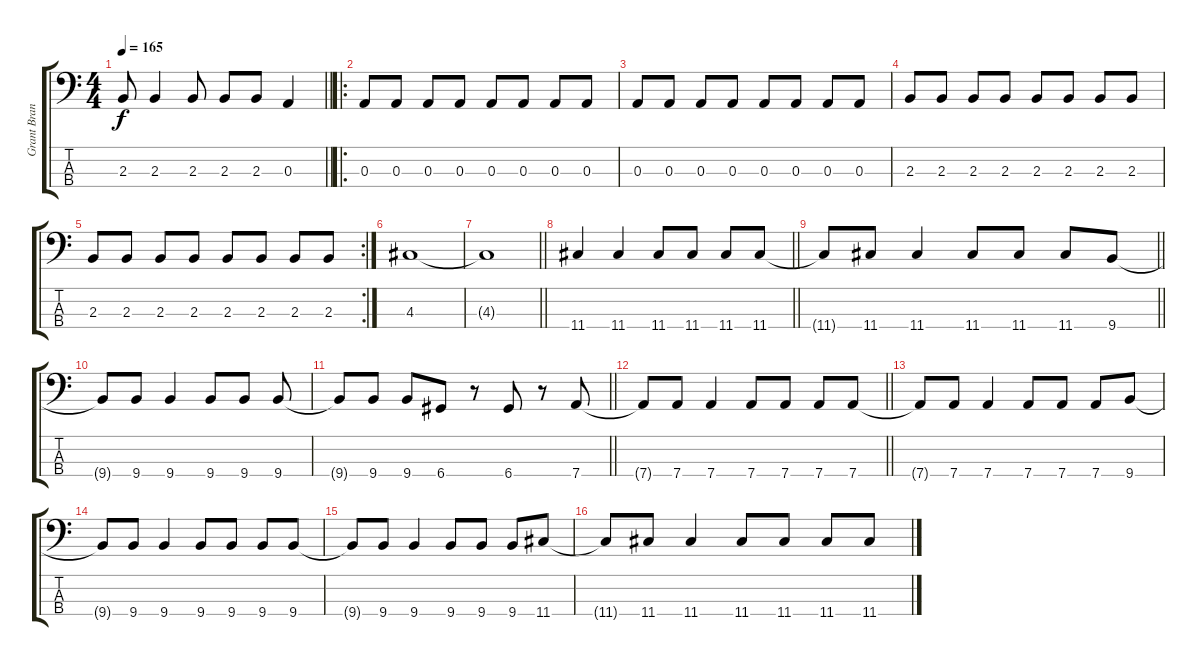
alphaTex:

\track ("Grant Brandell" "Grant Bran") {instrument electricbassfinger}
\staff {score tabs}
\tuning (G2 D2 A1 D1) {hide}
\ts (4 4)
\tempo 165
\clef f4
\barLineRight lightlight
\ks c
2.3.8{dy f} 2.3.4 2.3.8 2.3.8 2.3.8 0.3.4 |
\ro
\section ("" "")
0.3.8 0.3.8 0.3.8 0.3.8 0.3.8 0.3.8 0.3.8 0.3.8 |
0.3.8 0.3.8 0.3.8 0.3.8 0.3.8 0.3.8 0.3.8 0.3.8 |
2.3.8 2.3.8 2.3.8 2.3.8 2.3.8 2.3.8 2.3.8 2.3.8 |
\rc 2
2.3.8 2.3.8 2.3.8 2.3.8 2.3.8 2.3.8 2.3.8 2.3.8 |
4.3.1 |
\barLineRight lightlight
4.3{t}.1 |
\section ("" "")
\barLineRight lightlight
11.4.4 11.4.4 11.4.8 11.4.8 11.4.8 11.4.8 |
\section ("" "")
\barLineRight lightlight
11.4{t}.8 11.4.8 11.4.4 11.4.8 11.4.8 11.4.8 9.4.8 |
\section ("" "")
9.4{t}.8 9.4.8 9.4.4 9.4.8 9.4.8 9.4.8 |
\barLineRight lightlight
9.4{t}.8 9.4.8 9.4.8 6.4.8 r.8 6.4.8 r.8 7.4.8 |
\section ("" "")
\barLineRight lightlight
7.4{t}.8 7.4.8 7.4.4 7.4.8 7.4.8 7.4.8 7.4.8 |
\section ("" "")
7.4{t}.8 7.4.8 7.4.4 7.4.8 7.4.8 7.4.8 9.4.8 |
9.4{t}.8 9.4.8 9.4.4 9.4.8 9.4.8 9.4.8 9.4.8 |
9.4{t}.8 9.4.8 9.4.4 9.4.8 9.4.8 9.4.8 11.4.8 |
11.4{t}.8 11.4.8 11.4.4 11.4.8 11.4.8 11.4.8 11.4.8
